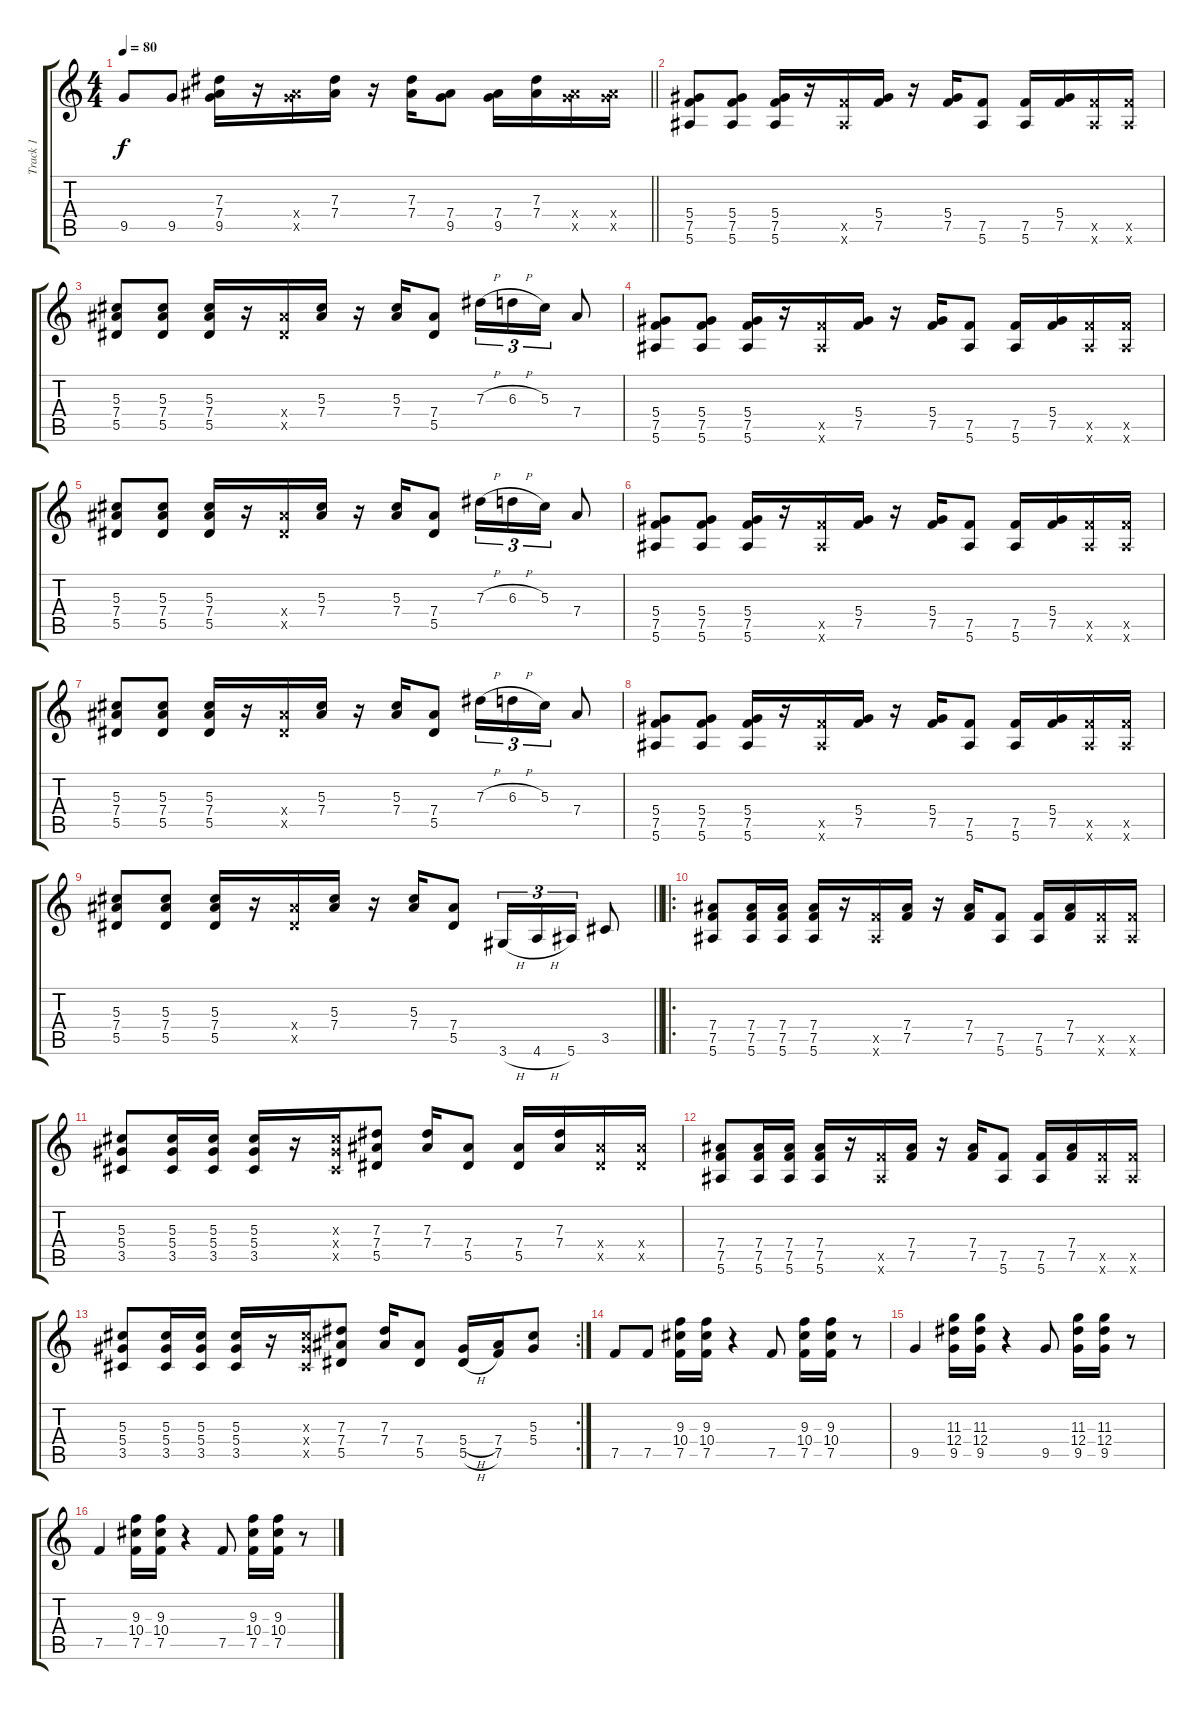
\track ("Track 1" "Track 1") {instrument electricguitarmuted}
\staff {score tabs}
\tuning (F4 C4 Ab3 Eb3 Bb2 F2) {hide}
\ts (4 4)
\tempo 80
\clef g2
\barLineRight lightlight
\ks c
9.5.8{dy f} 9.5.8 (7.3 7.4 9.5).16 r.16 (7.4{x} 9.5{x}).16 (7.3 7.4).16 r.16 (7.3 7.4).16 (7.4 9.5).8 (7.4 9.5).16 (7.3 7.4).16 (7.4{x} 9.5{x}).16 (7.4{x} 9.5{x}).16 |
(5.4 7.5 5.6).8 (5.4 7.5 5.6).8 (5.4 7.5 5.6).16 r.16 (7.5{x} 5.6{x}).16 (5.4 7.5).16 r.16 (5.4 7.5).16 (7.5 5.6).8 (7.5 5.6).16 (5.4 7.5).16 (7.5{x} 5.6{x}).16 (7.5{x} 5.6{x}).16 |
(5.3 7.4 5.5).8 (5.3 7.4 5.5).8 (5.3 7.4 5.5).16 r.16 (7.4{x} 5.5{x}).16 (5.3 7.4).16 r.16 (5.3 7.4).16 (7.4 5.5).8 7.3{h}.16{tu (3 2)} 6.3{h}.16{tu (3 2)} 5.3.16{tu (3 2)} 7.4.8 |
(5.4 7.5 5.6).8 (5.4 7.5 5.6).8 (5.4 7.5 5.6).16 r.16 (7.5{x} 5.6{x}).16 (5.4 7.5).16 r.16 (5.4 7.5).16 (7.5 5.6).8 (7.5 5.6).16 (5.4 7.5).16 (7.5{x} 5.6{x}).16 (7.5{x} 5.6{x}).16 |
(5.3 7.4 5.5).8 (5.3 7.4 5.5).8 (5.3 7.4 5.5).16 r.16 (7.4{x} 5.5{x}).16 (5.3 7.4).16 r.16 (5.3 7.4).16 (7.4 5.5).8 7.3{h}.16{tu (3 2)} 6.3{h}.16{tu (3 2)} 5.3.16{tu (3 2)} 7.4.8 |
(5.4 7.5 5.6).8 (5.4 7.5 5.6).8 (5.4 7.5 5.6).16 r.16 (7.5{x} 5.6{x}).16 (5.4 7.5).16 r.16 (5.4 7.5).16 (7.5 5.6).8 (7.5 5.6).16 (5.4 7.5).16 (7.5{x} 5.6{x}).16 (7.5{x} 5.6{x}).16 |
(5.3 7.4 5.5).8 (5.3 7.4 5.5).8 (5.3 7.4 5.5).16 r.16 (7.4{x} 5.5{x}).16 (5.3 7.4).16 r.16 (5.3 7.4).16 (7.4 5.5).8 7.3{h}.16{tu (3 2)} 6.3{h}.16{tu (3 2)} 5.3.16{tu (3 2)} 7.4.8 |
(5.4 7.5 5.6).8 (5.4 7.5 5.6).8 (5.4 7.5 5.6).16 r.16 (7.5{x} 5.6{x}).16 (5.4 7.5).16 r.16 (5.4 7.5).16 (7.5 5.6).8 (7.5 5.6).16 (5.4 7.5).16 (7.5{x} 5.6{x}).16 (7.5{x} 5.6{x}).16 |
\barLineRight lightlight
(5.3 7.4 5.5).8 (5.3 7.4 5.5).8 (5.3 7.4 5.5).16 r.16 (7.4{x} 5.5{x}).16 (5.3 7.4).16 r.16 (5.3 7.4).16 (7.4 5.5).8 3.6{h}.16{tu (3 2)} 4.6{h}.16{tu (3 2)} 5.6.16{tu (3 2)} 3.5.8 |
\ro
(7.4 7.5 5.6).8{balance 2 instrument overdrivenguitar} (7.4 7.5 5.6).16 (7.4 7.5 5.6).16 (7.4 7.5 5.6).16 r.16 (7.5{x} 5.6{x}).16 (7.4 7.5).16 r.16 (7.4 7.5).16 (7.5 5.6).8 (7.5 5.6).16 (7.4 7.5).16 (7.5{x} 5.6{x}).16 (7.5{x} 5.6{x}).16 |
(5.3 5.4 3.5).8 (5.3 5.4 3.5).16 (5.3 5.4 3.5).16 (5.3 5.4 3.5).16 r.16 (5.3{x} 5.4{x} 3.5{x}).16 (7.3 7.4 5.5).8 (7.3 7.4).16 (7.4 5.5).8 (7.4 5.5).16 (7.3 7.4).16 (7.4{x} 5.5{x}).16 (7.4{x} 5.5{x}).16 |
(7.4 7.5 5.6).8 (7.4 7.5 5.6).16 (7.4 7.5 5.6).16 (7.4 7.5 5.6).16 r.16 (7.5{x} 5.6{x}).16 (7.4 7.5).16 r.16 (7.4 7.5).16 (7.5 5.6).8 (7.5 5.6).16 (7.4 7.5).16 (7.5{x} 5.6{x}).16 (7.5{x} 5.6{x}).16 |
\rc 2
(5.3 5.4 3.5).8 (5.3 5.4 3.5).16 (5.3 5.4 3.5).16 (5.3 5.4 3.5).16 r.16 (5.3{x} 5.4{x} 3.5{x}).16 (7.3 7.4 5.5).8 (7.3 7.4).16 (7.4 5.5).8 (5.4{h} 5.5{h}).16 (7.4 7.5).16 (5.3 5.4).8 |
7.5.8{balance 4 instrument electricguitarmuted} 7.5.8 (9.3 10.4 7.5).16 (9.3 10.4 7.5).16 r.4 7.5.8 (9.3 10.4 7.5).16 (9.3 10.4 7.5).16 r.8 |
9.5.4 (11.3 12.4 9.5).16 (11.3 12.4 9.5).16 r.4 9.5.8 (11.3 12.4 9.5).16 (11.3 12.4 9.5).16 r.8 |
7.5.4 (9.3 10.4 7.5).16 (9.3 10.4 7.5).16 r.4 7.5.8 (9.3 10.4 7.5).16 (9.3 10.4 7.5).16 r.8
